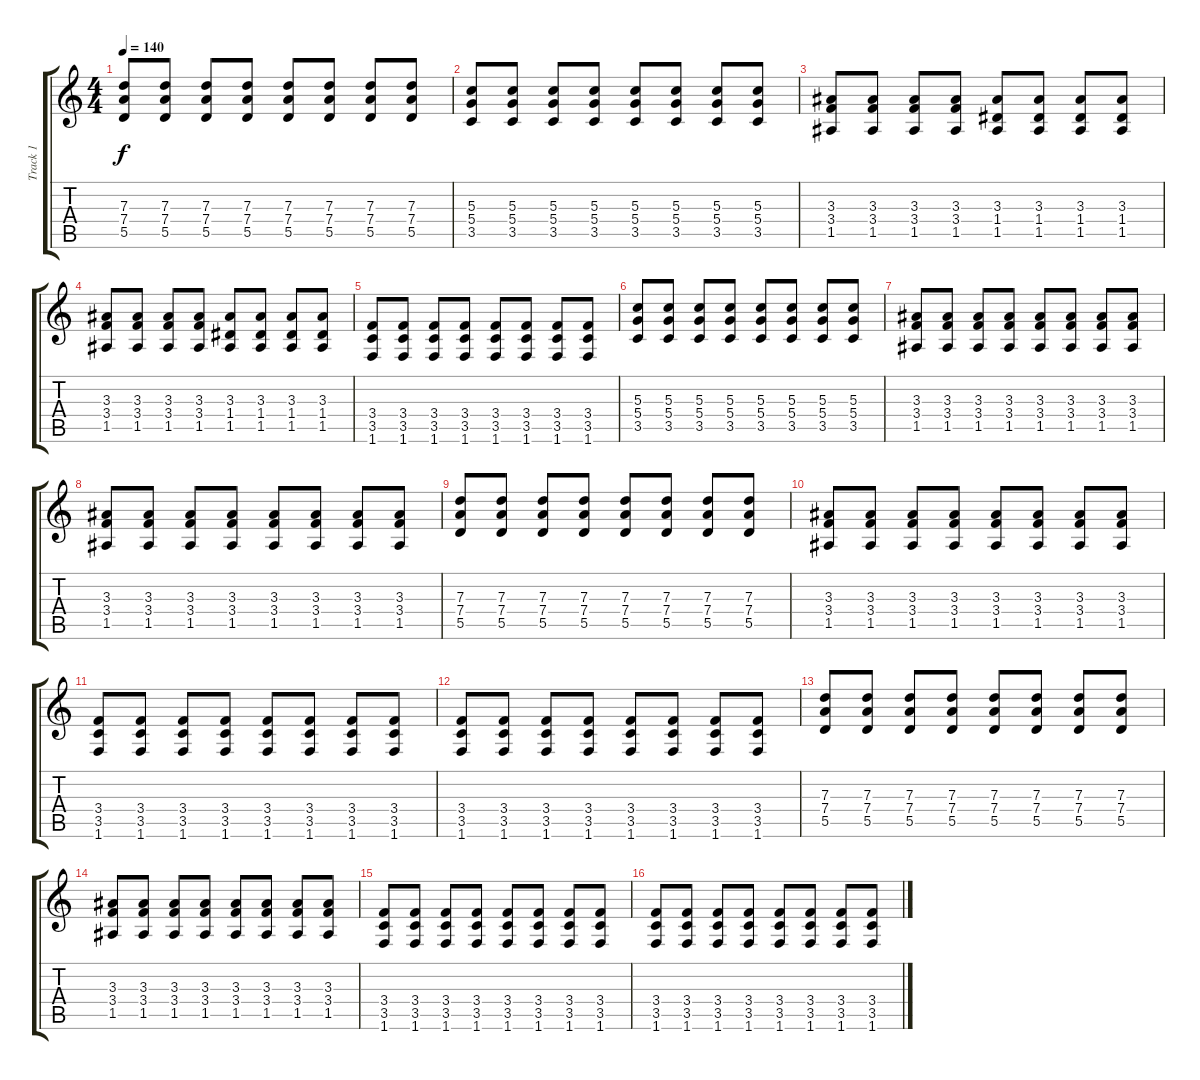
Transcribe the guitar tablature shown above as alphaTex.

\track ("Track 1" "Track 1") {instrument overdrivenguitar}
\staff {score tabs}
\tuning (E4 B3 G3 D3 A2 E2) {hide}
\ts (4 4)
\tempo 140
\clef g2
\ks c
(7.3 7.4 5.5).8{dy f} (7.3 7.4 5.5).8 (7.3 7.4 5.5).8 (7.3 7.4 5.5).8 (7.3 7.4 5.5).8 (7.3 7.4 5.5).8 (7.3 7.4 5.5).8 (7.3 7.4 5.5).8 |
(5.3 5.4 3.5).8 (5.3 5.4 3.5).8 (5.3 5.4 3.5).8 (5.3 5.4 3.5).8 (5.3 5.4 3.5).8 (5.3 5.4 3.5).8 (5.3 5.4 3.5).8 (5.3 5.4 3.5).8 |
(3.3 3.4 1.5).8 (3.3 3.4 1.5).8 (3.3 3.4 1.5).8 (3.3 3.4 1.5).8 (3.3 1.4 1.5).8 (3.3 1.4 1.5).8 (3.3 1.4 1.5).8 (3.3 1.4 1.5).8 |
(3.3 3.4 1.5).8 (3.3 3.4 1.5).8 (3.3 3.4 1.5).8 (3.3 3.4 1.5).8 (3.3 1.4 1.5).8 (3.3 1.4 1.5).8 (3.3 1.4 1.5).8 (3.3 1.4 1.5).8 |
(3.4 3.5 1.6).8 (3.4 3.5 1.6).8 (3.4 3.5 1.6).8 (3.4 3.5 1.6).8 (3.4 3.5 1.6).8 (3.4 3.5 1.6).8 (3.4 3.5 1.6).8 (3.4 3.5 1.6).8 |
(5.3 5.4 3.5).8 (5.3 5.4 3.5).8 (5.3 5.4 3.5).8 (5.3 5.4 3.5).8 (5.3 5.4 3.5).8 (5.3 5.4 3.5).8 (5.3 5.4 3.5).8 (5.3 5.4 3.5).8 |
(3.3 3.4 1.5).8 (3.3 3.4 1.5).8 (3.3 3.4 1.5).8 (3.3 3.4 1.5).8 (3.3 3.4 1.5).8 (3.3 3.4 1.5).8 (3.3 3.4 1.5).8 (3.3 3.4 1.5).8 |
(3.3 3.4 1.5).8 (3.3 3.4 1.5).8 (3.3 3.4 1.5).8 (3.3 3.4 1.5).8 (3.3 3.4 1.5).8 (3.3 3.4 1.5).8 (3.3 3.4 1.5).8 (3.3 3.4 1.5).8 |
(7.3 7.4 5.5).8 (7.3 7.4 5.5).8 (7.3 7.4 5.5).8 (7.3 7.4 5.5).8 (7.3 7.4 5.5).8 (7.3 7.4 5.5).8 (7.3 7.4 5.5).8 (7.3 7.4 5.5).8 |
(3.3 3.4 1.5).8 (3.3 3.4 1.5).8 (3.3 3.4 1.5).8 (3.3 3.4 1.5).8 (3.3 3.4 1.5).8 (3.3 3.4 1.5).8 (3.3 3.4 1.5).8 (3.3 3.4 1.5).8 |
(3.4 3.5 1.6).8 (3.4 3.5 1.6).8 (3.4 3.5 1.6).8 (3.4 3.5 1.6).8 (3.4 3.5 1.6).8 (3.4 3.5 1.6).8 (3.4 3.5 1.6).8 (3.4 3.5 1.6).8 |
(3.4 3.5 1.6).8 (3.4 3.5 1.6).8 (3.4 3.5 1.6).8 (3.4 3.5 1.6).8 (3.4 3.5 1.6).8 (3.4 3.5 1.6).8 (3.4 3.5 1.6).8 (3.4 3.5 1.6).8 |
(7.3 7.4 5.5).8 (7.3 7.4 5.5).8 (7.3 7.4 5.5).8 (7.3 7.4 5.5).8 (7.3 7.4 5.5).8 (7.3 7.4 5.5).8 (7.3 7.4 5.5).8 (7.3 7.4 5.5).8 |
(3.3 3.4 1.5).8 (3.3 3.4 1.5).8 (3.3 3.4 1.5).8 (3.3 3.4 1.5).8 (3.3 3.4 1.5).8 (3.3 3.4 1.5).8 (3.3 3.4 1.5).8 (3.3 3.4 1.5).8 |
(3.4 3.5 1.6).8 (3.4 3.5 1.6).8 (3.4 3.5 1.6).8 (3.4 3.5 1.6).8 (3.4 3.5 1.6).8 (3.4 3.5 1.6).8 (3.4 3.5 1.6).8 (3.4 3.5 1.6).8 |
(3.4 3.5 1.6).8 (3.4 3.5 1.6).8 (3.4 3.5 1.6).8 (3.4 3.5 1.6).8 (3.4 3.5 1.6).8 (3.4 3.5 1.6).8 (3.4 3.5 1.6).8 (3.4 3.5 1.6).8
